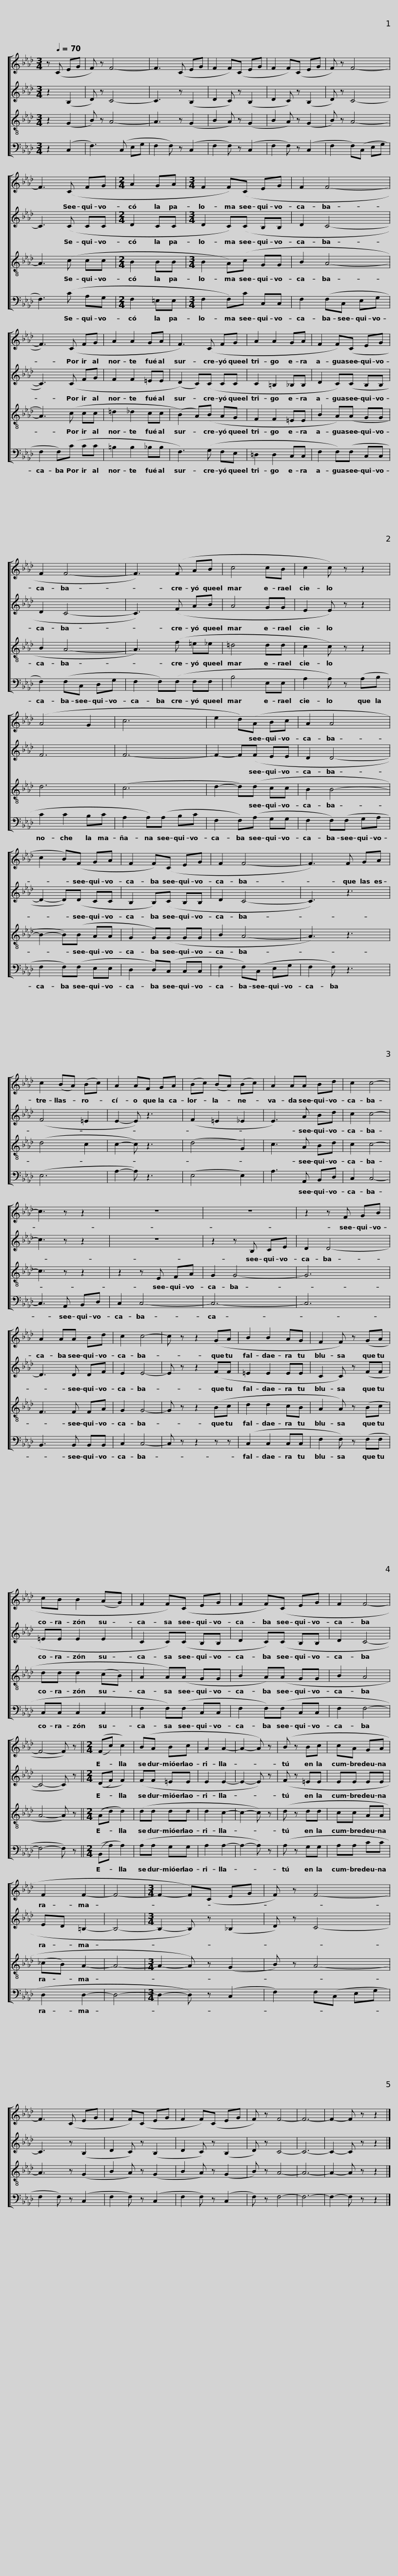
X:1
%%score [ 1 2 3 4 ]
L:1/8
M:3/4
I:linebreak $
K:Ab
V:1 treble
V:2 treble
V:3 treble-8
V:4 bass
V:1
 z[Q:1/4=70] (C EG | F) z F4- | F3 (C EG | F2 F)(C EG | F2 F)(C EG |$ %5
 F) z F4- | F3 (C FG |[M:2/4] A2 GA |[M:3/4] F2 F)(C EG | F2 F4- |$ %10
 F3) (C FG | A2 A2 GA | F3) (C FG | A2 A2 GA | F2 F)(C EG |$ %15
 F2 F4- | F3) (F AB | c4 cB | c2 c) z z2 | (A4 G2 | %20
 c6 |$ e2 d)(A Bc | A2 A4 | c2 B)(F GA | F2 F)(C EG | %25
 F2 F4- |$ F3) F GA | c2 (BA) (Bc) | A2 AF GA | (Bc) (BA) (Bc) | %30
 A2 AA Bd | c2 c4- | c3 z z2 |$ z6 | z6 | %35
 z2 z F GB | A2 AA Bd | c2 c4- | c z z2 (GA |$ B2 B2 AG | %40
 F2 F) z (GA | cB B2 (AG) | F2 F)(C EG | F2 F)(C EG | F2 F4- |$ %45
 F4- F) z ||[M:2/4] ((Fc) c2) | (BA Bc | A2 A2- | A2- A) z | %50
 (B z Bc | cA GA | F2 F2- |$ F4- |[M:3/4] F2- F)(C EG | %55
 F) z F4- | F3 (C EG | F2 F)(C EG | F2 F)(C EG | F) z F4- | %60
 F6- | F2- F z z2 |] %62
V:2
 z2 (B,2 | D) z C4- | C3 z (B,2 | D2 C) z (B,2 | D2 C) z (B,2 |$ %5
 D) z C4- | C3 (C CC |[M:2/4] D2 CC |[M:3/4] D2 C)(C B,B, | D2 C4- |$ %10
 C3) (C FG | F2 F2 =EE | (D2) C)(C CC | C2 =B,2 _B,B, | D2 C)(C B,B, |$ %15
 D2 C4- | C3) (F AB | A4 GG | E2 E) z z2 | F6 | %20
 F6- |$ F2- F(F EE | D2 D4- | D2- D)(D CC | B,2 B,)(C B,B, | %25
 D2 C4- |$ C3) z3 | (F4 =E2 | E2- E) z3 | (F2 =E2 _E2 | %30
 E3) A Bd | c2 c4- | c3 z z2 |$ z6 | z2 z B, CE | %35
 D2 D4- | D3 D DF | E2 E4- | E z z2 (FF |$ =E2 E2 EE | %40
 C2 C) z (FF | =EE E2 E2 | C2 C)(C B,B, | D2 C)(C B,B, | D2 C4- |$ %45
 C4- C) z ||[M:2/4] ((DF) F2) | (FF =EE | E2 E2- | E2- E) z | %50
 (F z =EE | EE EE | ED =B,2- |$ B,4- |[M:3/4] B,2- B,) z (_B,2 | %55
 D) z C4- | C3 z (B,2 | D2 C) z (B,2 | D2 C) z (B,2 | D) z C4- | %60
 C6- | C2- C z z2 |] %62
V:3
 z2 (G2 | B) z A4- | A3 z (G2 | B2 A) z (G2 | B2 A) z (G2 |$ %5
 B) z A4- | A3 (c cc |[M:2/4] B2 BB |[M:3/4] B2 A)(c GG | B2 A4- |$ %10
 A3) (c cc | =d2 _d2 cc | (B2) A)(B AG | F2 F2 =EE | B2 A)(A GG |$ %15
 B2 A4- | A3) (f =e_e | =d4 dd | c2 c) z z2 | d6 | %20
 (c6 |$ d2- d)(d cc | B2 B4- | B2- B)(B AA | G2 G)(G GG | %25
 B2 A4- |$ A3) z3 | (d4 c2 | c2- c) z3 | (d4 G2) | %30
 c3 A Bd | c2 c4- | c3 z z2 |$ z2 z E FA | G2 G4- | %35
 G6 | F3 F FA | G2 G4- | G z z2 (Bc |$ d2 d2 cB | %40
 A2 A) z (Bc | dd d2 (cB) | A2 A)(A GG | B2 A)(A GG | B2 A4 |$ %45
 A4- A) z ||[M:2/4] ((Ad) d2) | (dd dd | d2 c2- | c2- c) z | %50
 (d z dd | cc AA | (_cB) A2- |$ A4- |[M:3/4] A2- A) z (G2 | %55
 B) z A4- | A3 z (G2 | B2 A) z (G2 | B2 A) z (G2 | B) z A4- | %60
 A6- | A2- A z z2 |] %62
V:4
 z2 (C,2 | F,3) (C, E,G, | F,2 F,) z (C,2 | F,2 F,) z (C,2 | F,2 F,) z (C,2 |$ %5
 F,2 F,)(C, E,G, | F,3) (C A,G, |[M:2/4] F,2 =E,E, |[M:3/4] F,2 F,)C C,C, | F,2 (F,C, E,G, |$ %10
 F,2 F,)(C CC | =B,2 B,2 _B,B, | F,3) (G, F,E, | =D,2 D,2 C,C, | F,2 F,)(F, C,C, |$ %15
 F,2) (F,C, D,G, | F,2 F,)(F, F,F, | B,4 E,E, | A,2 A,) z (A,B, | C2 C2 B,C | %20
 A,2 A,)(A, B,C |$ F,2 F,)(A, G,G, | F,2 F,)(F, G,A, | F,2 F,)(F, E,E, | D,2 D,)(C, C,C, | %25
 F,2 F,)(C, E,G, |$ F,2 F,) z3 | (E,6 | A,2- A,) z3 | (E,4 E,2) | %30
 A,3 A,, B,,D, | C,2 C,4- | C,3 A,, B,,D, |$ C,2 C,4- | C,6- | %35
 C,6 | B,,3 B,, B,,B,, | C,2 C,4- | C, z z2 z z |$ (C,2 C,2 C,C, | %40
 F,2 F,) z (F,F, | C,C, C,2 C,2 | F,2 F,)(F, C,C, | F,2 F,)(F, C,C, | F,2 F,4- |$ %45
 F,4- F,) z ||[M:2/4] ((B,,A,) A,2) | (A,A, G,G, | A,2 A,2- | A,2- A,) z | %50
 (A, z G,G, | A,A, CC | D,2 D,2- |$ D,4- |[M:3/4] D,2- D,) z (C,2 | %55
 F,2) F,(C, E,G, | F,2 F,) z (C,2 | F,2 F,) z (C,2 | F,2 F,) z (C,2 | F,) z F,4- | %60
 F,6- | F,2- F, z z2 |] %62
